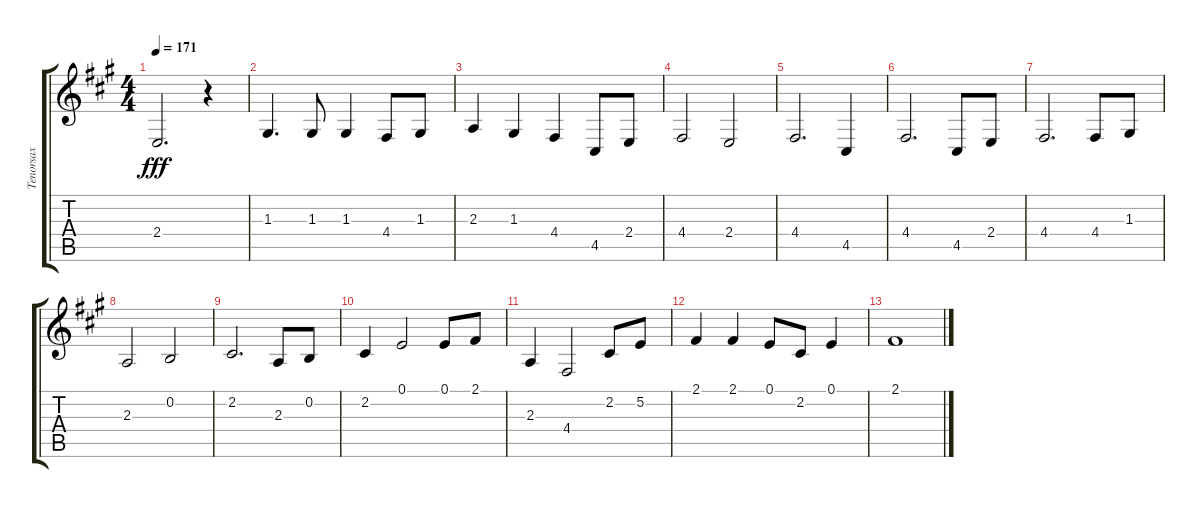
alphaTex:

\track ("Tenorsax" "Tenorsax") {instrument tenorsax}
\staff {score tabs}
\tuning (E4 B3 G3 D3 A2 E2) {hide}
\ts (4 4)
\tempo 171
\clef g2
\ks f#minor
2.4.2{d dy fff} r.4 |
1.3.4{d} 1.3.8 1.3.4 4.4.8 1.3.8 |
2.3.4 1.3.4 4.4.4 4.5.8 2.4.8 |
4.4.2 2.4.2 |
4.4.2{d} 4.5.4 |
4.4.2{d} 4.5.8 2.4.8 |
4.4.2{d} 4.4.8 1.3.8 |
2.3.2 0.2.2 |
2.2.2{d} 2.3.8 0.2.8 |
2.2.4 0.1.2 0.1.8 2.1.8 |
2.3.4 4.4.2 2.2.8 5.2.8 |
2.1.4 2.1.4 0.1.8 2.2.8 0.1.4 |
2.1.1
